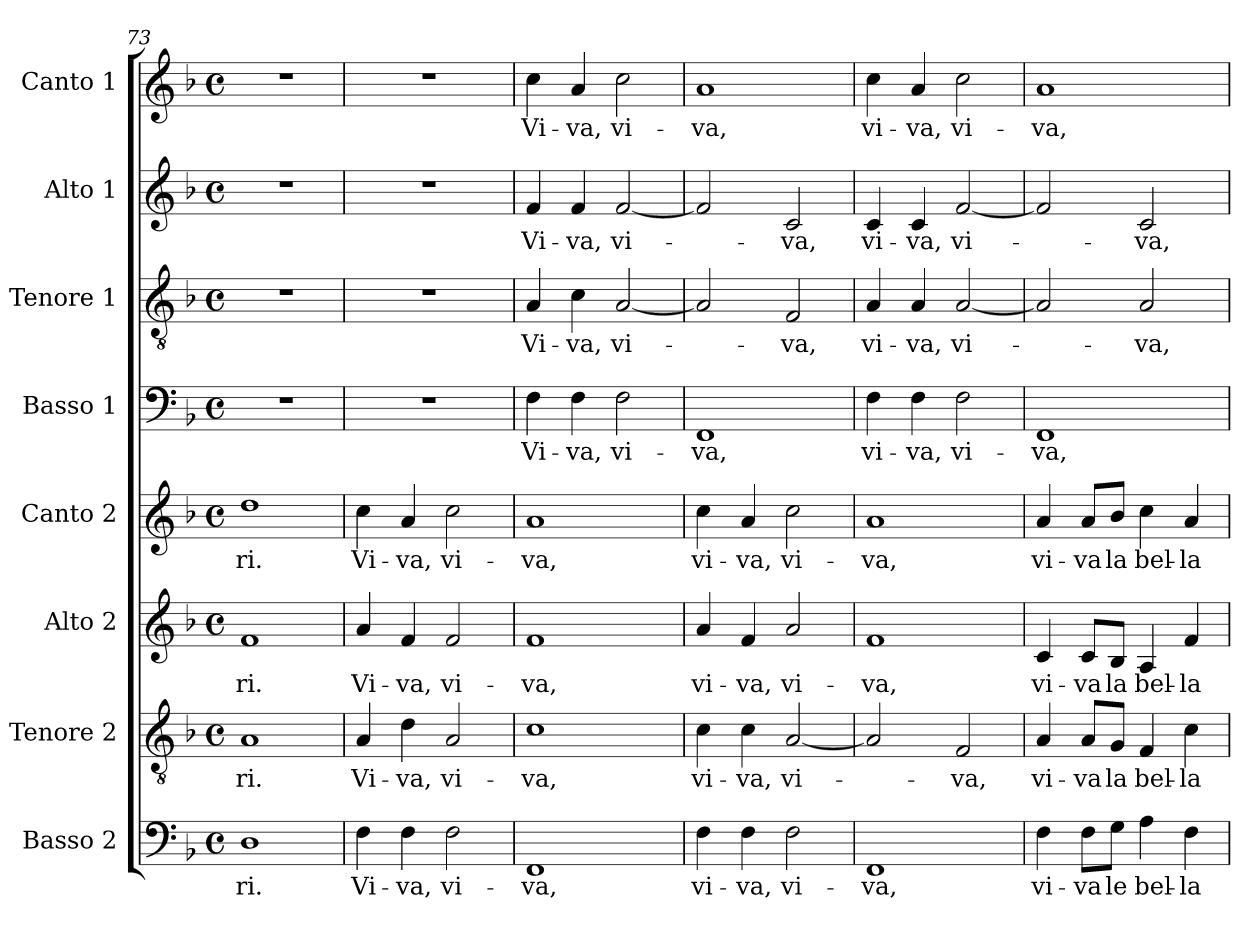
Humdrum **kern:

**kern	**text	**kern	**text	**kern	**text	**kern	**text	**kern	**text	**kern	**text	**kern	**text	**kern	**text
*part8	*part8	*part7	*part7	*part6	*part6	*part5	*part5	*part4	*part4	*part3	*part3	*part2	*part2	*part1	*part1
*staff8	*staff8	*staff7	*staff7	*staff6	*staff6	*staff5	*staff5	*staff4	*staff4	*staff3	*staff3	*staff2	*staff2	*staff1	*staff1
*I"Basso 2	*	*I"Tenore 2	*	*I"Alto 2	*	*I"Canto 2	*	*I"Basso 1	*	*I"Tenore 1	*	*I"Alto 1	*	*I"Canto 1	*
*I'B2	*	*I'T2	*	*I'A2	*	*I'C2	*	*I'B1	*	*I'T1	*	*I'A1	*	*I'C1	*
*clefF4	*	*clefGv2	*	*clefG2	*	*clefG2	*	*clefF4	*	*clefGv2	*	*clefG2	*	*clefG2	*
*k[b-]	*	*k[b-]	*	*k[b-]	*	*k[b-]	*	*k[b-]	*	*k[b-]	*	*k[b-]	*	*k[b-]	*
*F:	*	*F:	*	*F:	*	*F:	*	*F:	*	*F:	*	*F:	*	*F:	*
*M4/4	*	*M4/4	*	*M4/4	*	*M4/4	*	*M4/4	*	*M4/4	*	*M4/4	*	*M4/4	*
*met(c)	*	*met(c)	*	*met(c)	*	*met(c)	*	*met(c)	*	*met(c)	*	*met(c)	*	*met(c)	*
=73	=73	=73	=73	=73	=73	=73	=73	=73	=73	=73	=73	=73	=73	=73	=73
1D	-ri.	1A	-ri.	1f	-ri.	1dd	-ri.	1r	.	1r	.	1r	.	1r	.
=74	=74	=74	=74	=74	=74	=74	=74	=74	=74	=74	=74	=74	=74	=74	=74
4F	Vi-	4A	Vi-	4a	Vi-	4cc	Vi-	1r	.	1r	.	1r	.	1r	.
4F	-va,	4d	-va,	4f	-va,	4a	-va,	.	.	.	.	.	.	.	.
2F	vi-	2A	vi-	2f	vi-	2cc	vi-	.	.	.	.	.	.	.	.
!!LO:PB:g=z
=75	=75	=75	=75	=75	=75	=75	=75	=75	=75	=75	=75	=75	=75	=75	=75
1FF	-va,	1c	-va,	1f	-va,	1a	-va,	4F	Vi-	4A	Vi-	4f	Vi-	4cc	Vi-
.	.	.	.	.	.	.	.	4F	-va,	4c	-va,	4f	-va,	4a	-va,
.	.	.	.	.	.	.	.	2F	vi-	[2A	vi-	[2f	vi-	2cc	vi-
=76	=76	=76	=76	=76	=76	=76	=76	=76	=76	=76	=76	=76	=76	=76	=76
4F	vi-	4c	vi-	4a	vi-	4cc	vi-	1FF	-va,	2A]	.	2f]	.	1a	-va,
4F	-va,	4c	-va,	4f	-va,	4a	-va,	.	.	.	.	.	.	.	.
2F	vi-	[2A	vi-	2a	vi-	2cc	vi-	.	.	2F	-va,	2c	-va,	.	.
=77	=77	=77	=77	=77	=77	=77	=77	=77	=77	=77	=77	=77	=77	=77	=77
1FF	-va,	2A]	.	1f	-va,	1a	-va,	4F	vi-	4A	vi-	4c	vi-	4cc	vi-
.	.	.	.	.	.	.	.	4F	-va,	4A	-va,	4c	-va,	4a	-va,
.	.	2F	-va,	.	.	.	.	2F	vi-	[2A	vi-	[2f	vi-	2cc	vi-
=78	=78	=78	=78	=78	=78	=78	=78	=78	=78	=78	=78	=78	=78	=78	=78
4F	vi-	4A	vi-	4c	vi-	4a	vi-	1FF	-va,	2A]	.	2f]	.	1a	-va,
8F\L	-va	8A/L	-va	8c/L	-va	8a/L	-va	.	.	.	.	.	.	.	.
8G\J	-le	8G/J	-la	8B-/J	-la	8b-/J	-la	.	.	.	.	.	.	.	.
4A	bel-	4F	bel-	4A	bel-	4cc	bel-	.	.	2A	-va,	2c	-va,	.	.
4F	-la	4c	-la	4f	-la	4a	-la	.	.	.	.	.	.	.	.
=	=	=	=	=	=	=	=	=	=	=	=	=	=	=	=
*-	*-	*-	*-	*-	*-	*-	*-	*-	*-	*-	*-	*-	*-	*-	*-
